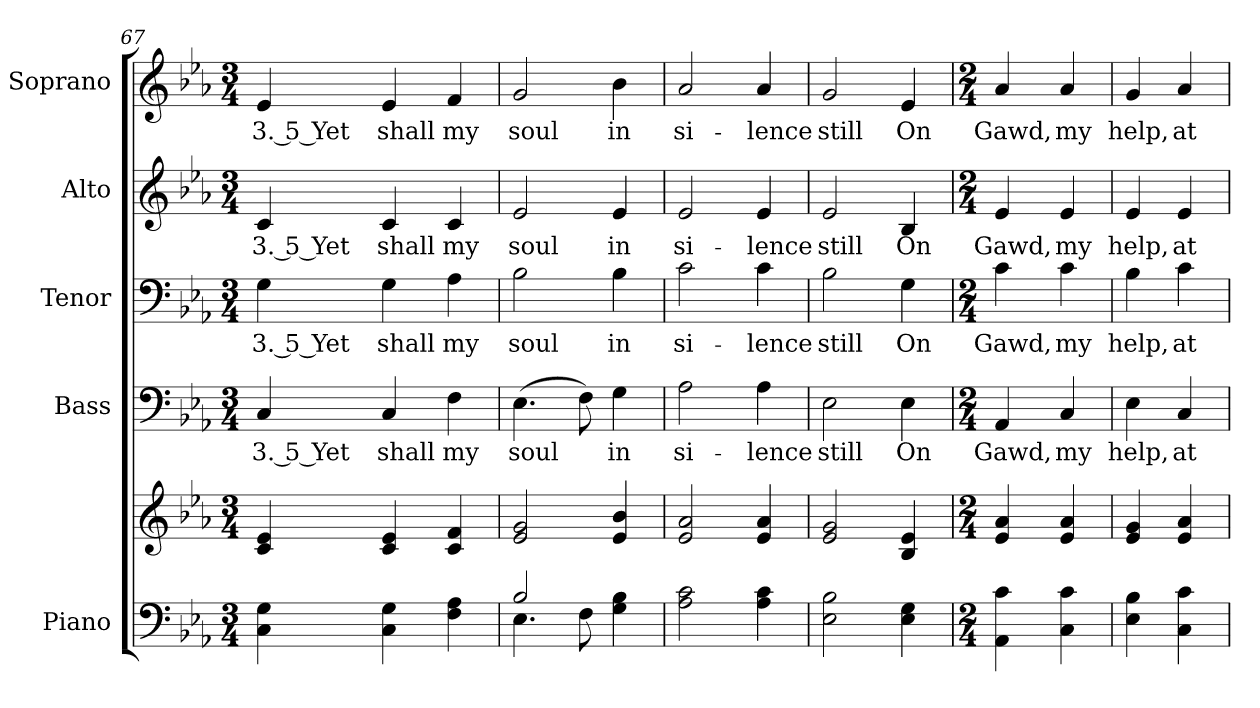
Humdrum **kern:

**kern	**kern	**kern	**text	**kern	**text	**kern	**text	**kern	**text
*part5	*part5	*part4	*part4	*part3	*part3	*part2	*part2	*part1	*part1
*staff6	*staff5	*staff4	*staff4	*staff3	*staff3	*staff2	*staff2	*staff1	*staff1
*I"Piano	*	*I"Bass	*	*I"Tenor	*	*I"Alto	*	*I"Soprano	*
*I'Pno.	*	*I'B.	*	*I'T.	*	*I'A.	*	*I'S.	*
!!LO:PB:g=z
*clefF4	*clefG2	*clefF4	*	*clefF4	*	*clefG2	*	*clefG2	*
*k[b-e-a-]	*k[b-e-a-]	*k[b-e-a-]	*	*k[b-e-a-]	*	*k[b-e-a-]	*	*k[b-e-a-]	*
*E-:	*E-:	*E-:	*	*E-:	*	*E-:	*	*E-:	*
*M3/4	*M3/4	*M3/4	*	*M3/4	*	*M3/4	*	*M3/4	*
=67	=67	=67	=67	=67	=67	=67	=67	=67	=67
!	!	!	!LO:LY:b:color=#000000	!	!	!	!	!	!
!	!	!	!	!	!LO:LY:b:color=#000000	!	!	!	!
!	!	!	!	!	!	!	!LO:LY:b:color=#000000	!	!
!	!	!	!	!	!	!	!	!	!LO:LY:b:color=#000000
4Ci\ 4Gi	4ci/ 4e-i	4Ci/	3. 5 Yet	4Gi\	3. 5 Yet	4ci/	3. 5 Yet	4e-i/	3. 5 Yet
!	!	!	!LO:LY:b:color=#000000	!	!	!	!	!	!
!	!	!	!	!	!LO:LY:b:color=#000000	!	!	!	!
!	!	!	!	!	!	!	!LO:LY:b:color=#000000	!	!
!	!	!	!	!	!	!	!	!	!LO:LY:b:color=#000000
4Ci\ 4Gi	4ci/ 4e-i	4Ci/	shall	4Gi\	shall	4ci/	shall	4e-i/	shall
!	!	!	!LO:LY:b:color=#000000	!	!	!	!	!	!
!	!	!	!	!	!LO:LY:b:color=#000000	!	!	!	!
!	!	!	!	!	!	!	!LO:LY:b:color=#000000	!	!
!	!	!	!	!	!	!	!	!	!LO:LY:b:color=#000000
4Fi\ 4A-i	4ci/ 4fi	4Fi\	my	4A-i\	my	4ci/	my	4fi/	my
=68	=68	=68	=68	=68	=68	=68	=68	=68	=68
*^	*	*	*	*	*	*	*	*	*
!	!	!	!	!LO:LY:b:color=#000000	!	!	!	!	!	!
!	!	!	!	!	!	!LO:LY:b:color=#000000	!	!	!	!
!	!	!	!	!	!	!	!	!LO:LY:b:color=#000000	!	!
!	!	!	!	!	!	!	!	!	!	!LO:LY:b:color=#000000
2B-i/	4.E-i\	2e-i/ 2gi	(4.E-i\	soul	2B-i\	soul	2e-i/	soul	2gi/	soul
.	8Fi\	.	8Fi\)	.	.	.	.	.	.	.
!	!	!	!	!LO:LY:b:color=#000000	!	!	!	!	!	!
!	!	!	!	!	!	!LO:LY:b:color=#000000	!	!	!	!
!	!	!	!	!	!	!	!	!LO:LY:b:color=#000000	!	!
!	!	!	!	!	!	!	!	!	!	!LO:LY:b:color=#000000
4Gi\ 4B-i	4ryy	4e-i/ 4b-i	4Gi\	in	4B-i\	in	4e-i/	in	4b-i\	in
*v	*v	*	*	*	*	*	*	*	*	*
=69	=69	=69	=69	=69	=69	=69	=69	=69	=69
*^	*	*	*	*	*	*	*	*	*
!	!	!	!	!LO:LY:b:color=#000000	!	!	!	!	!	!
*v	*v	*	*	*	*	*	*	*	*	*
*^	*	*	*	*	*	*	*	*	*
!	!	!	!	!	!	!LO:LY:b:color=#000000	!	!	!	!
*v	*v	*	*	*	*	*	*	*	*	*
*^	*	*	*	*	*	*	*	*	*
!	!	!	!	!	!	!	!	!LO:LY:b:color=#000000	!	!
*v	*v	*	*	*	*	*	*	*	*	*
*^	*	*	*	*	*	*	*	*	*
!	!	!	!	!	!	!	!	!	!	!LO:LY:b:color=#000000
*v	*v	*	*	*	*	*	*	*	*	*
2A-i\ 2ci	2e-i/ 2a-i	2A-i\	si-	2ci\	si-	2e-i/	si-	2a-i/	si-
!	!	!	!LO:LY:b:color=#000000	!	!	!	!	!	!
!	!	!	!	!	!LO:LY:b:color=#000000	!	!	!	!
!	!	!	!	!	!	!	!LO:LY:b:color=#000000	!	!
!	!	!	!	!	!	!	!	!	!LO:LY:b:color=#000000
4A-i\ 4ci	4e-i/ 4a-i	4A-i\	-lence	4ci\	-lence	4e-i/	-lence	4a-i/	-lence
=70	=70	=70	=70	=70	=70	=70	=70	=70	=70
!	!	!	!LO:LY:b:color=#000000	!	!	!	!	!	!
!	!	!	!	!	!LO:LY:b:color=#000000	!	!	!	!
!	!	!	!	!	!	!	!LO:LY:b:color=#000000	!	!
!	!	!	!	!	!	!	!	!	!LO:LY:b:color=#000000
2E-i\ 2B-i	2e-i/ 2gi	2E-i\	still	2B-i\	still	2e-i/	still	2gi/	still
!	!	!	!LO:LY:b:color=#000000	!	!	!	!	!	!
!	!	!	!	!	!LO:LY:b:color=#000000	!	!	!	!
!	!	!	!	!	!	!	!LO:LY:b:color=#000000	!	!
!	!	!	!	!	!	!	!	!	!LO:LY:b:color=#000000
4E-i\ 4Gi	4B-i/ 4e-i	4E-i\	On	4Gi\	On	4B-i/	On	4e-i/	On
=71	=71	=71	=71	=71	=71	=71	=71	=71	=71
*M2/4	*M2/4	*M2/4	*	*M2/4	*	*M2/4	*	*M2/4	*
!	!	!	!LO:LY:b:color=#000000	!	!	!	!	!	!
!	!	!	!	!	!LO:LY:b:color=#000000	!	!	!	!
!	!	!	!	!	!	!	!LO:LY:b:color=#000000	!	!
!	!	!	!	!	!	!	!	!	!LO:LY:b:color=#000000
4AA-i\ 4ci	4e-i/ 4a-i	4AA-i/	Gawd,	4ci\	Gawd,	4e-i/	Gawd,	4a-i/	Gawd,
!	!	!	!LO:LY:b:color=#000000	!	!	!	!	!	!
!	!	!	!	!	!LO:LY:b:color=#000000	!	!	!	!
!	!	!	!	!	!	!	!LO:LY:b:color=#000000	!	!
!	!	!	!	!	!	!	!	!	!LO:LY:b:color=#000000
4Ci\ 4ci	4e-i/ 4a-i	4Ci/	my	4ci\	my	4e-i/	my	4a-i/	my
=72	=72	=72	=72	=72	=72	=72	=72	=72	=72
!	!	!	!LO:LY:b:color=#000000	!	!	!	!	!	!
!	!	!	!	!	!LO:LY:b:color=#000000	!	!	!	!
!	!	!	!	!	!	!	!LO:LY:b:color=#000000	!	!
!	!	!	!	!	!	!	!	!	!LO:LY:b:color=#000000
4E-i\ 4B-i	4e-i/ 4gi	4E-i\	help,	4B-i\	help,	4e-i/	help,	4gi/	help,
!	!	!	!LO:LY:b:color=#000000	!	!	!	!	!	!
!	!	!	!	!	!LO:LY:b:color=#000000	!	!	!	!
!	!	!	!	!	!	!	!LO:LY:b:color=#000000	!	!
!	!	!	!	!	!	!	!	!	!LO:LY:b:color=#000000
4Ci\ 4ci	4e-i/ 4a-i	4Ci/	at-	4ci\	at-	4e-i/	at-	4a-i/	at-
=	=	=	=	=	=	=	=	=	=
*-	*-	*-	*-	*-	*-	*-	*-	*-	*-
